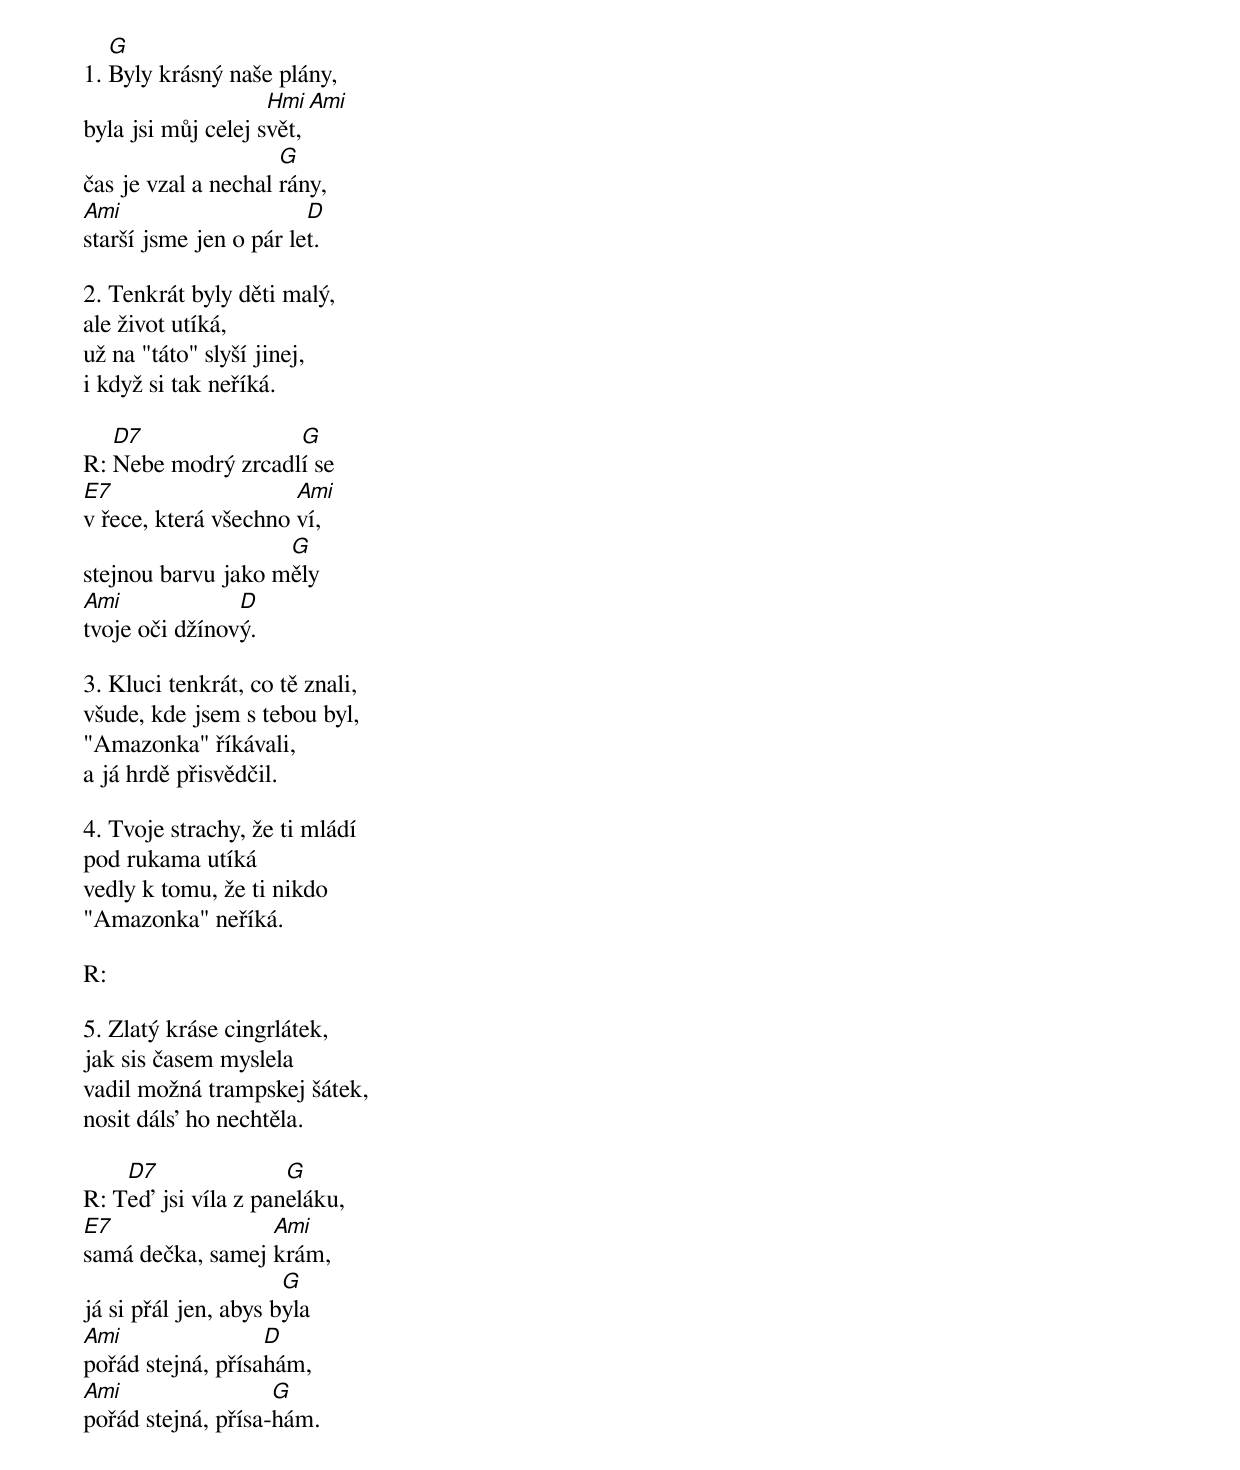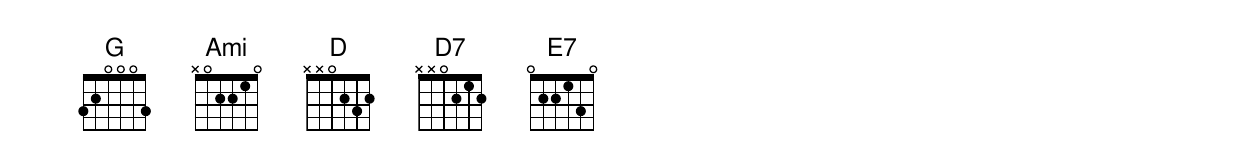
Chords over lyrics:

   G
1. Byly krásný naše plány,
                    Hmi  Ami
byla jsi můj celej svět,
                     G
čas je vzal a nechal rány,
Ami                     D
starší jsme jen o pár let.

2. Tenkrát byly děti malý,
ale život utíká,
už na "táto" slyší jinej,
i když si tak neříká.

   D7               G
R: Nebe modrý zrcadlí se
E7                    Ami
v řece, která všechno ví,
                    G
stejnou barvu jako měly
Ami             D
tvoje oči džínový.

3. Kluci tenkrát, co tě znali,
všude, kde jsem s tebou byl,
"Amazonka" říkávali,
a já hrdě přisvědčil.

4. Tvoje strachy, že ti mládí
pod rukama utíká
vedly k tomu, že ti nikdo
"Amazonka" neříká.

R:

5. Zlatý kráse cingrlátek,
jak sis časem myslela
vadil možná trampskej šátek,
nosit dáls' ho nechtěla.

    D7               G
R: Teď jsi víla z paneláku,
E7                Ami
samá dečka, samej krám,
                      G
já si přál jen, abys byla
Ami                D
pořád stejná, přísahám,
Ami                 G
pořád stejná, přísa-hám.
